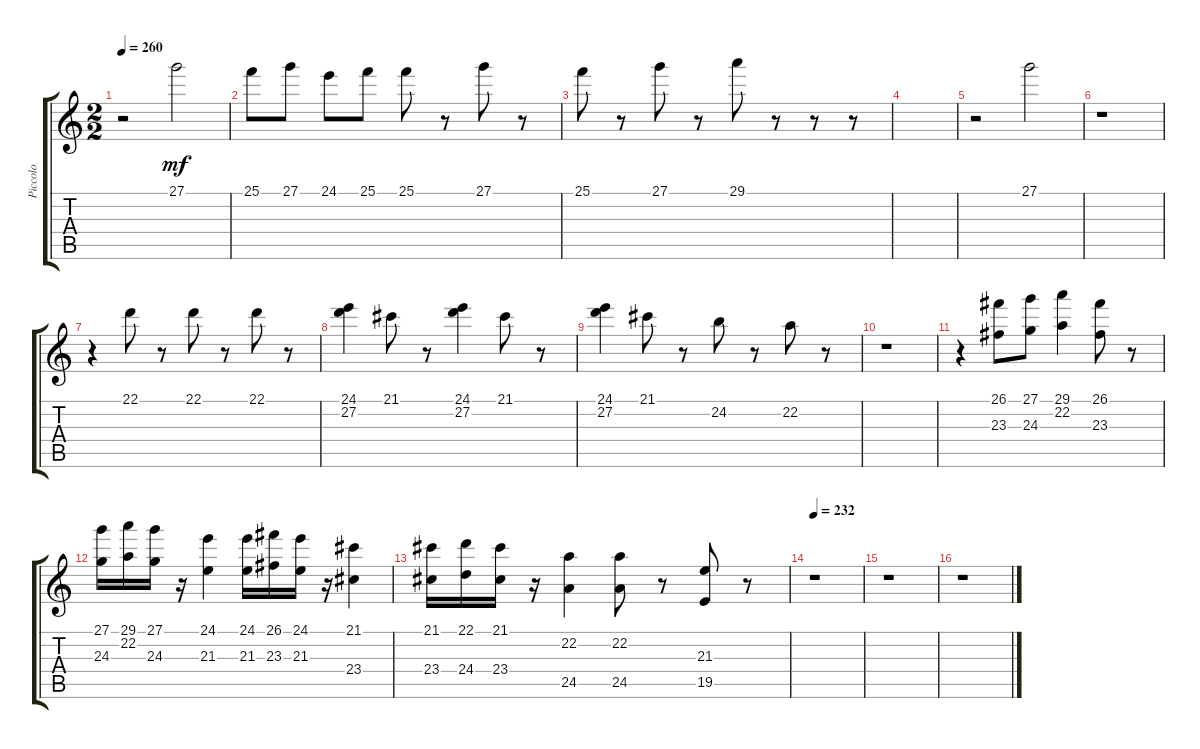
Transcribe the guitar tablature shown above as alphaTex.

\track ("Piccolo" "Piccolo") {instrument piccolo}
\staff {score tabs}
\tuning (E4 B3 G3 D3 A2 E2) {hide}
\ts (2 2)
\tempo 260
\clef g2
\ks c
r.2{dy mf} 27.1.2 |
25.1.8 27.1.8 24.1.8 25.1.8 25.1.8 r.8 27.1.8 r.8 |
25.1.8 r.8 27.1.8 r.8 29.1.8 r.8 r.8 r.8 |
|
r.2 27.1.2 |
r.1 |
r.4 22.1.8 r.8 22.1.8 r.8 22.1.8 r.8 |
(24.1 27.2).4 21.1.8 r.8 (24.1 27.2).4 21.1.8 r.8 |
(24.1 27.2).4 21.1.8 r.8 24.2.8 r.8 22.2.8 r.8 |
r.1 |
r.4 (26.1 23.3).8 (27.1 24.3).8 (29.1 22.2).4 (26.1 23.3).8 r.8 |
(27.1 24.3).16 (29.1 22.2).16 (27.1 24.3).16 r.16 (24.1 21.3).4 (24.1 21.3).16 (26.1 23.3).16 (24.1 21.3).16 r.16 (21.1 23.4).4 |
(21.1 23.4).16 (22.1 24.4).16 (21.1 23.4).16 r.16 (22.2 24.5).4 (22.2 24.5).8 r.8 (21.3 19.5).8 r.8 |
\tempo 232
r.1 |
r.1 |
r.1
